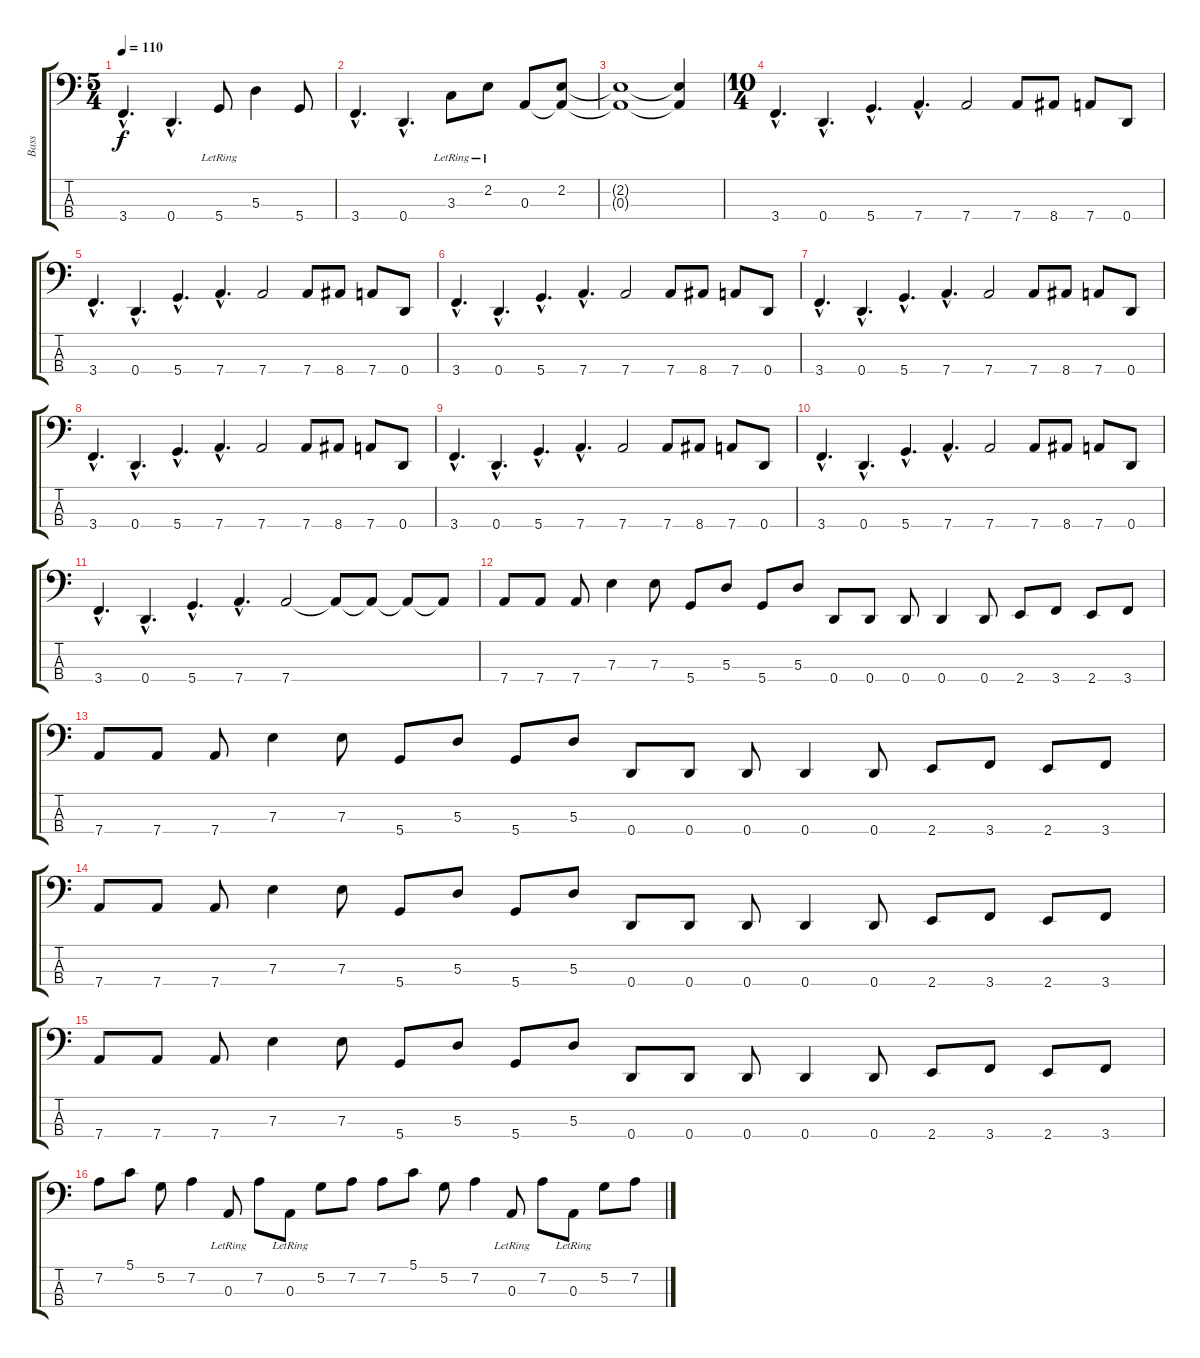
\track ("Bass" "Bass") {instrument electricbasspick}
\staff {score tabs}
\tuning (G2 D2 A1 D1) {hide}
\ts (5 4)
\tempo 110
\clef f4
\ks c
3.4{hac}.4{d dy f} 0.4{hac}.4{d} 5.4{lr}.8 5.3.4 5.4.8 |
3.4{hac}.4{d} 0.4{hac}.4{d} 3.3{lr}.8 2.2{lr}.8 0.3.8 (2.2 0.3{t}).8 |
(2.2{t} 0.3{t}).1 (2.2{t} 0.3{t}).4 |
\ts (10 4)
3.4{hac}.4{d} 0.4{hac}.4{d} 5.4{hac}.4{d} 7.4{hac}.4{d} 7.4.2 7.4.8 8.4.8 7.4.8 0.4.8 |
3.4{hac}.4{d} 0.4{hac}.4{d} 5.4{hac}.4{d} 7.4{hac}.4{d} 7.4.2 7.4.8 8.4.8 7.4.8 0.4.8 |
3.4{hac}.4{d} 0.4{hac}.4{d} 5.4{hac}.4{d} 7.4{hac}.4{d} 7.4.2 7.4.8 8.4.8 7.4.8 0.4.8 |
3.4{hac}.4{d} 0.4{hac}.4{d} 5.4{hac}.4{d} 7.4{hac}.4{d} 7.4.2 7.4.8 8.4.8 7.4.8 0.4.8 |
3.4{hac}.4{d} 0.4{hac}.4{d} 5.4{hac}.4{d} 7.4{hac}.4{d} 7.4.2 7.4.8 8.4.8 7.4.8 0.4.8 |
3.4{hac}.4{d} 0.4{hac}.4{d} 5.4{hac}.4{d} 7.4{hac}.4{d} 7.4.2 7.4.8 8.4.8 7.4.8 0.4.8 |
3.4{hac}.4{d} 0.4{hac}.4{d} 5.4{hac}.4{d} 7.4{hac}.4{d} 7.4.2 7.4.8 8.4.8 7.4.8 0.4.8 |
3.4{hac}.4{d} 0.4{hac}.4{d} 5.4{hac}.4{d} 7.4{hac}.4{d} 7.4.2 7.4{t}.8 7.4{t}.8 7.4{t}.8 7.4{t}.8 |
7.4.8 7.4.8 7.4.8 7.3.4 7.3.8 5.4.8 5.3.8 5.4.8 5.3.8 0.4.8 0.4.8 0.4.8 0.4.4 0.4.8 2.4.8 3.4.8 2.4.8 3.4.8 |
7.4.8 7.4.8 7.4.8 7.3.4 7.3.8 5.4.8 5.3.8 5.4.8 5.3.8 0.4.8 0.4.8 0.4.8 0.4.4 0.4.8 2.4.8 3.4.8 2.4.8 3.4.8 |
7.4.8 7.4.8 7.4.8 7.3.4 7.3.8 5.4.8 5.3.8 5.4.8 5.3.8 0.4.8 0.4.8 0.4.8 0.4.4 0.4.8 2.4.8 3.4.8 2.4.8 3.4.8 |
7.4.8 7.4.8 7.4.8 7.3.4 7.3.8 5.4.8 5.3.8 5.4.8 5.3.8 0.4.8 0.4.8 0.4.8 0.4.4 0.4.8 2.4.8 3.4.8 2.4.8 3.4.8 |
7.2.8 5.1.8 5.2.8 7.2.4 0.3{lr}.8 7.2.8 0.3{lr}.8 5.2.8 7.2.8 7.2.8 5.1.8 5.2.8 7.2.4 0.3{lr}.8 7.2.8 0.3{lr}.8 5.2.8 7.2.8
